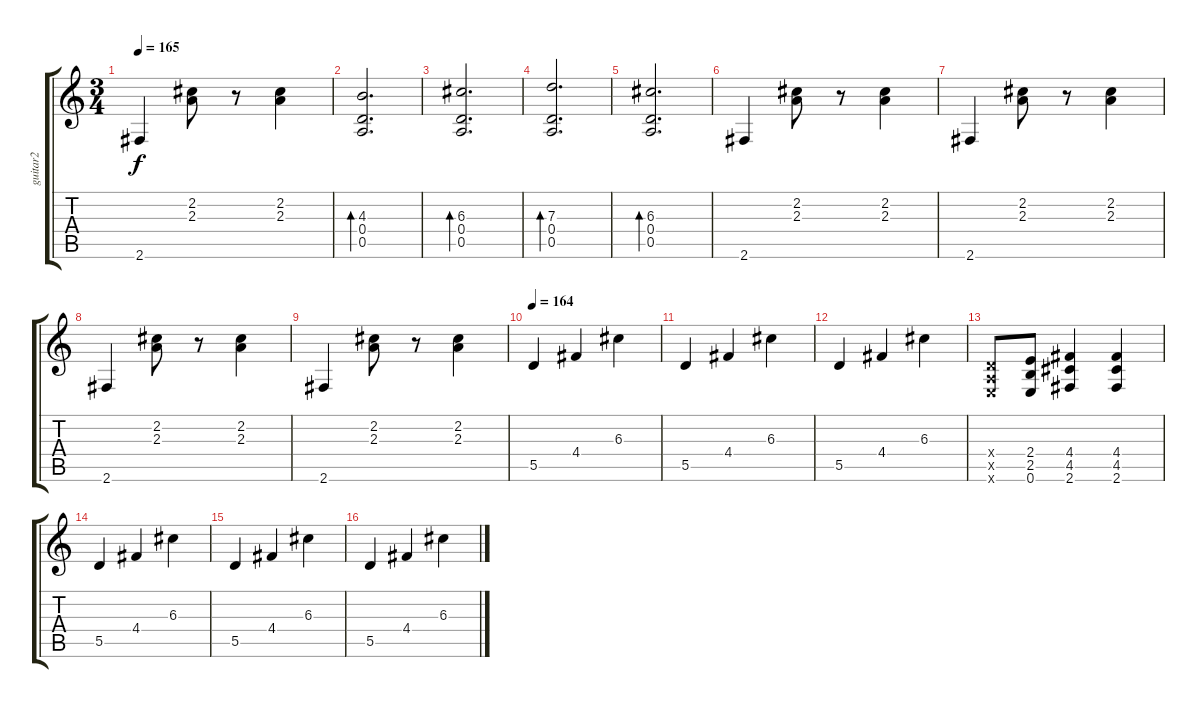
\track ("guitar2" "guitar2") {instrument distortionguitar}
\staff {score tabs}
\tuning (E4 B3 G3 D3 A2 E2) {hide}
\ts (3 4)
\tempo 165
\clef g2
\ks c
2.6.4{dy f} (2.2 2.3).8 r.8 (2.2 2.3).4 |
(4.3 0.4 0.5).2{d bd 240} |
(6.3 0.4 0.5).2{d bd 240} |
(7.3 0.4 0.5).2{d bd 240} |
(6.3 0.4 0.5).2{d bd 240} |
2.6.4 (2.2 2.3).8 r.8 (2.2 2.3).4 |
2.6.4 (2.2 2.3).8 r.8 (2.2 2.3).4 |
2.6.4 (2.2 2.3).8 r.8 (2.2 2.3).4 |
2.6.4 (2.2 2.3).8 r.8 (2.2 2.3).4 |
\tempo 164
5.5.4{instrument distortionguitar} 4.4.4 6.3.4 |
5.5.4 4.4.4 6.3.4 |
5.5.4 4.4.4 6.3.4 |
(0.4{x} 0.5{x} 0.6{x}).8 (2.4 2.5 0.6).8 (4.4 4.5 2.6).4 (4.4 4.5 2.6).4 |
5.5.4 4.4.4 6.3.4 |
5.5.4 4.4.4 6.3.4 |
5.5.4 4.4.4 6.3.4
